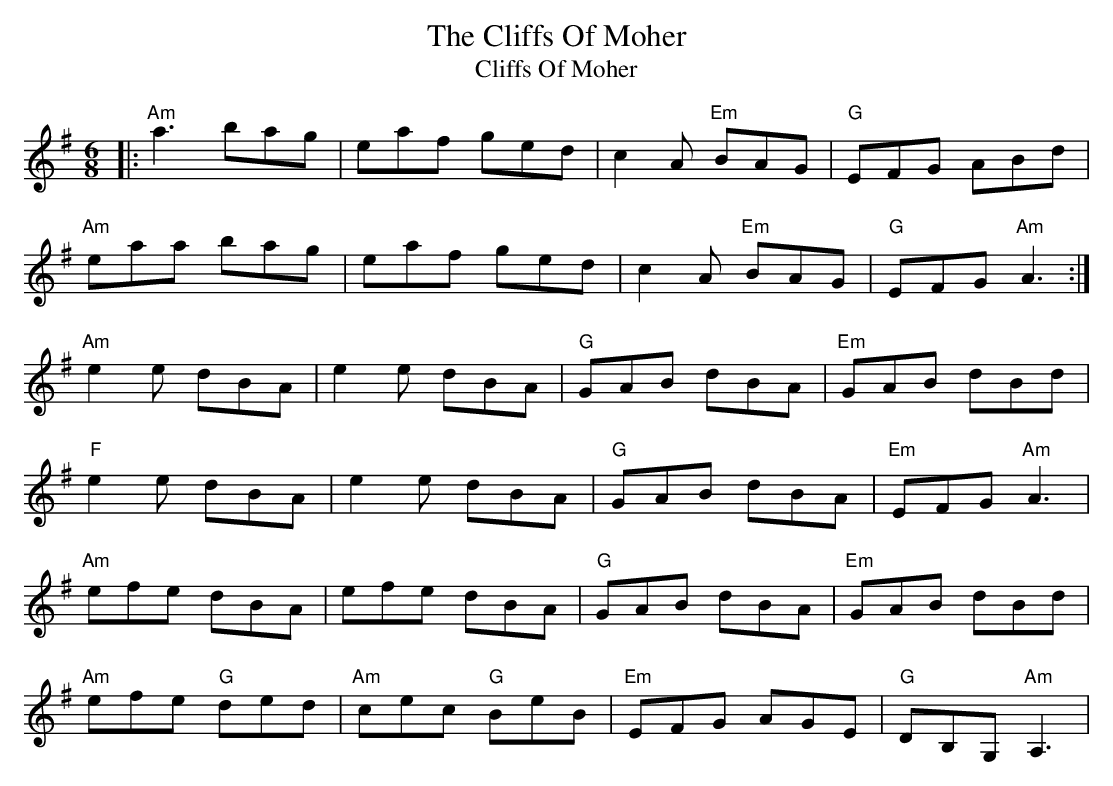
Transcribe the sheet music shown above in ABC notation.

X:1
T:Cliffs Of Moher, The
T:Cliffs Of Moher
M:6/8
L:1/8
K:Ador
|:"Am"a3 bag| eaf ged| c2A "Em"BAG| "G"EFG ABd|
"Am"eaa bag| eaf ged|c2A "Em"BAG| "G"EFG "Am"A3:|
"Am"e2e dBA| e2e dBA| "G"GAB dBA| "Em"GAB dBd|
"F"e2e dBA| e2e dBA| "G"GAB dBA| "Em"EFG "Am"A3|
"Am"efe dBA| efe dBA|"G"GAB dBA| "Em"GAB dBd|
"Am"efe "G"ded| "Am"cec "G"BeB| "Em"EFG AGE| "G"DB,G, "Am"A,3|
